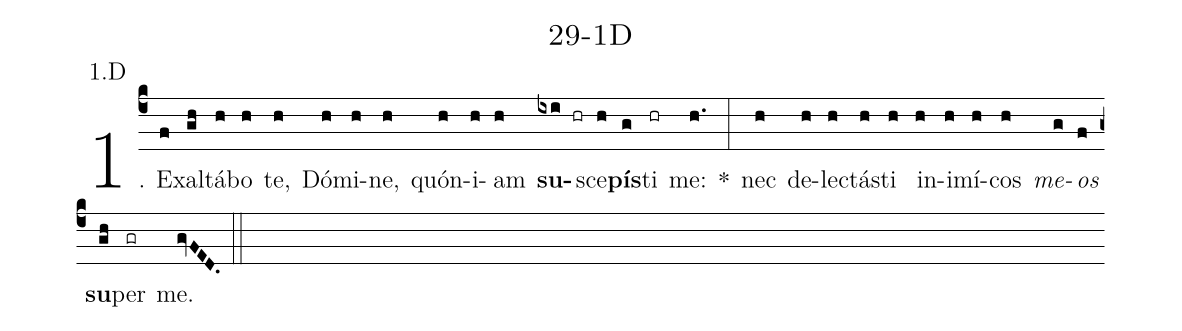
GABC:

name: 29-1D;
annotation: 1.D;
%%
(c4)1. Ex(f)al(gh)tá(h)bo(h) te,(h) Dó(h)mi(h)ne,(h) quón(h)i(h)am(h) <b>su</b>(ixi hr)sce(h)<b>pís</b>(g)ti(hr) me:(h.) *(:) nec(h) de(h)lec(h)tás(h)ti(h) in(h)i(h)mí(h)cos(h) <i>me</i>(g)<i>os</i>(f) <b>su</b>(gh)per(gr) me.(gvFED.) (::)
